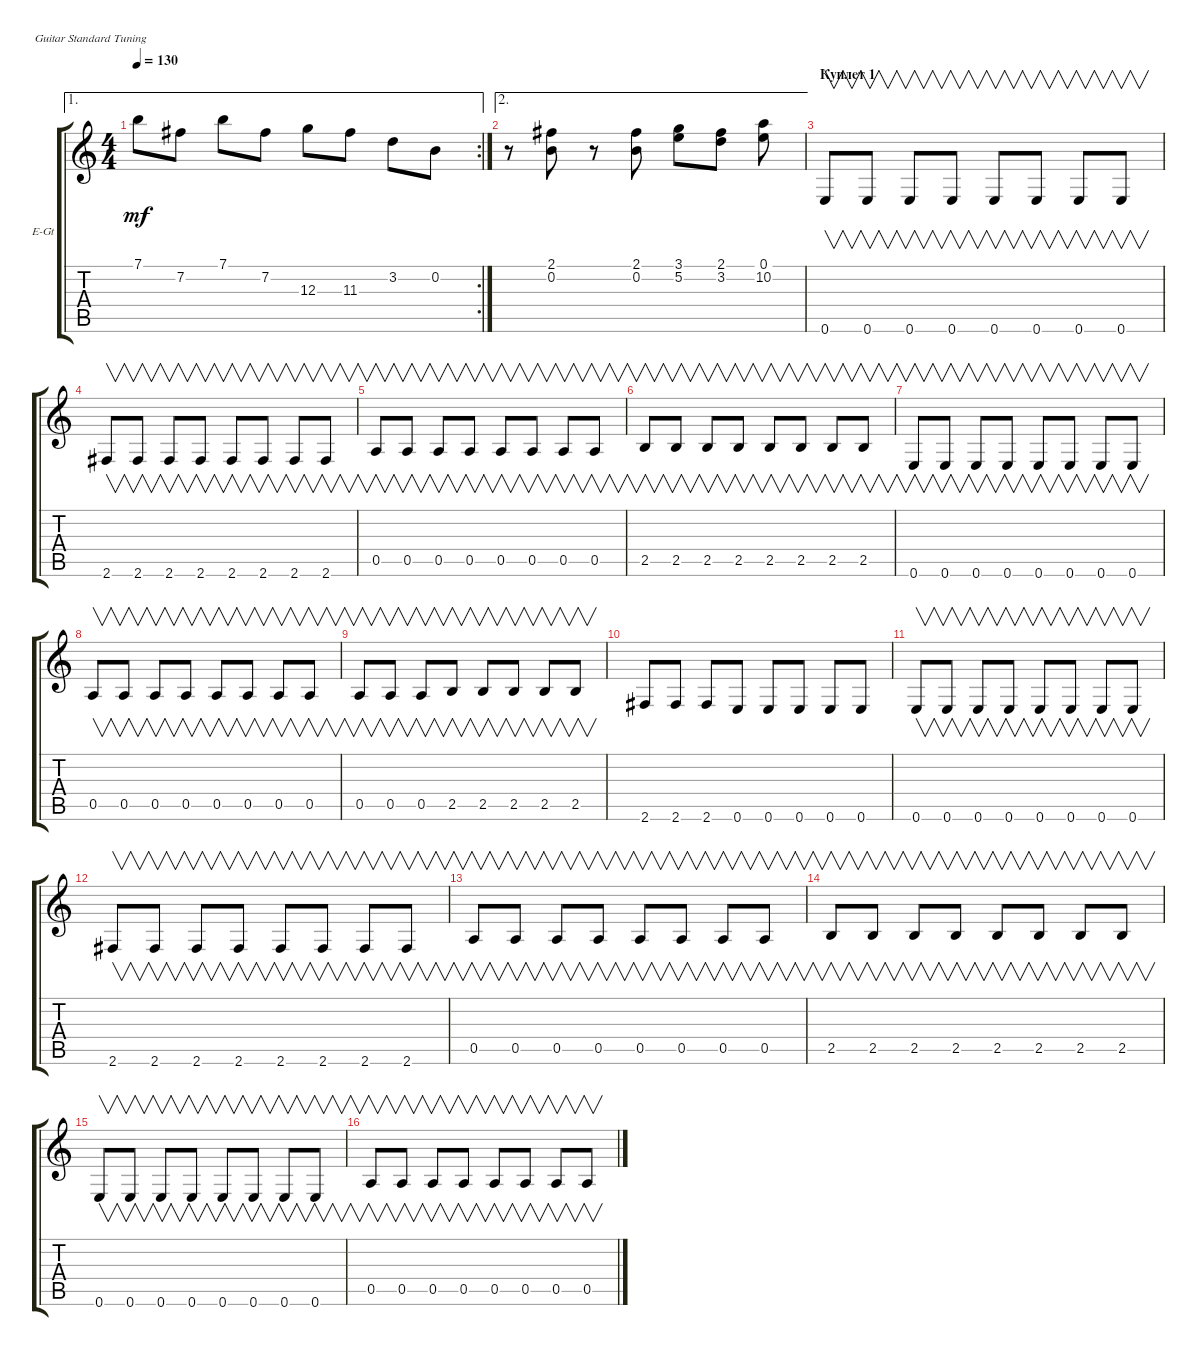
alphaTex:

\defaultSystemsLayout 4
\bracketExtendMode groupsimilarinstruments
\firstSystemTrackNameOrientation horizontal
\otherSystemsTrackNameOrientation horizontal
\track ("Electric Guitar" "E-Gt") {instrument overdrivenguitar}
\staff {score tabs}
\tuning (E4 B3 G3 D3 A2 E2)
\ae 1
\rc 2
\ts (4 4)
\tempo 130
\clef g2
\ks c
7.1.8{dy mf} 7.2.8 7.1.8 7.2.8 12.3.8 11.3.8 3.2.8 0.2.8 |
\ae 2
r.8 (2.1 0.2).8 r.8 (2.1 0.2).8 (3.1 5.2).8 (3.2 2.1).8 (0.1 10.2).8 |
\section ("" "Куплет 1")
0.6.8{v} 0.6.8{v} 0.6.8{v} 0.6.8{v} 0.6.8{v} 0.6.8{v} 0.6.8{v} 0.6.8{v} |
2.6.8{v} 2.6.8{v} 2.6.8{v} 2.6.8{v} 2.6.8{v} 2.6.8{v} 2.6.8{v} 2.6.8{v} |
0.5.8{v} 0.5.8{v} 0.5.8{v} 0.5.8{v} 0.5.8{v} 0.5.8{v} 0.5.8{v} 0.5.8{v} |
2.5.8{v} 2.5.8{v} 2.5.8{v} 2.5.8{v} 2.5.8{v} 2.5.8{v} 2.5.8{v} 2.5.8{v} |
0.6.8{v} 0.6.8{v} 0.6.8{v} 0.6.8{v} 0.6.8{v} 0.6.8{v} 0.6.8{v} 0.6.8{v} |
0.5.8{v} 0.5.8{v} 0.5.8{v} 0.5.8{v} 0.5.8{v} 0.5.8{v} 0.5.8{v} 0.5.8{v} |
0.5.8{v} 0.5.8{v} 0.5.8{v} 2.5.8{v} 2.5.8{v} 2.5.8{v} 2.5.8{v} 2.5.8{v} |
2.6.8 2.6.8 2.6.8 0.6.8 0.6.8 0.6.8 0.6.8 0.6.8 |
0.6.8{v} 0.6.8{v} 0.6.8{v} 0.6.8{v} 0.6.8{v} 0.6.8{v} 0.6.8{v} 0.6.8{v} |
2.6.8{v} 2.6.8{v} 2.6.8{v} 2.6.8{v} 2.6.8{v} 2.6.8{v} 2.6.8{v} 2.6.8{v} |
0.5.8{v} 0.5.8{v} 0.5.8{v} 0.5.8{v} 0.5.8{v} 0.5.8{v} 0.5.8{v} 0.5.8{v} |
2.5.8{v} 2.5.8{v} 2.5.8{v} 2.5.8{v} 2.5.8{v} 2.5.8{v} 2.5.8{v} 2.5.8{v} |
0.6.8{v} 0.6.8{v} 0.6.8{v} 0.6.8{v} 0.6.8{v} 0.6.8{v} 0.6.8{v} 0.6.8{v} |
0.5.8{v} 0.5.8{v} 0.5.8{v} 0.5.8{v} 0.5.8{v} 0.5.8{v} 0.5.8{v} 0.5.8{v}
